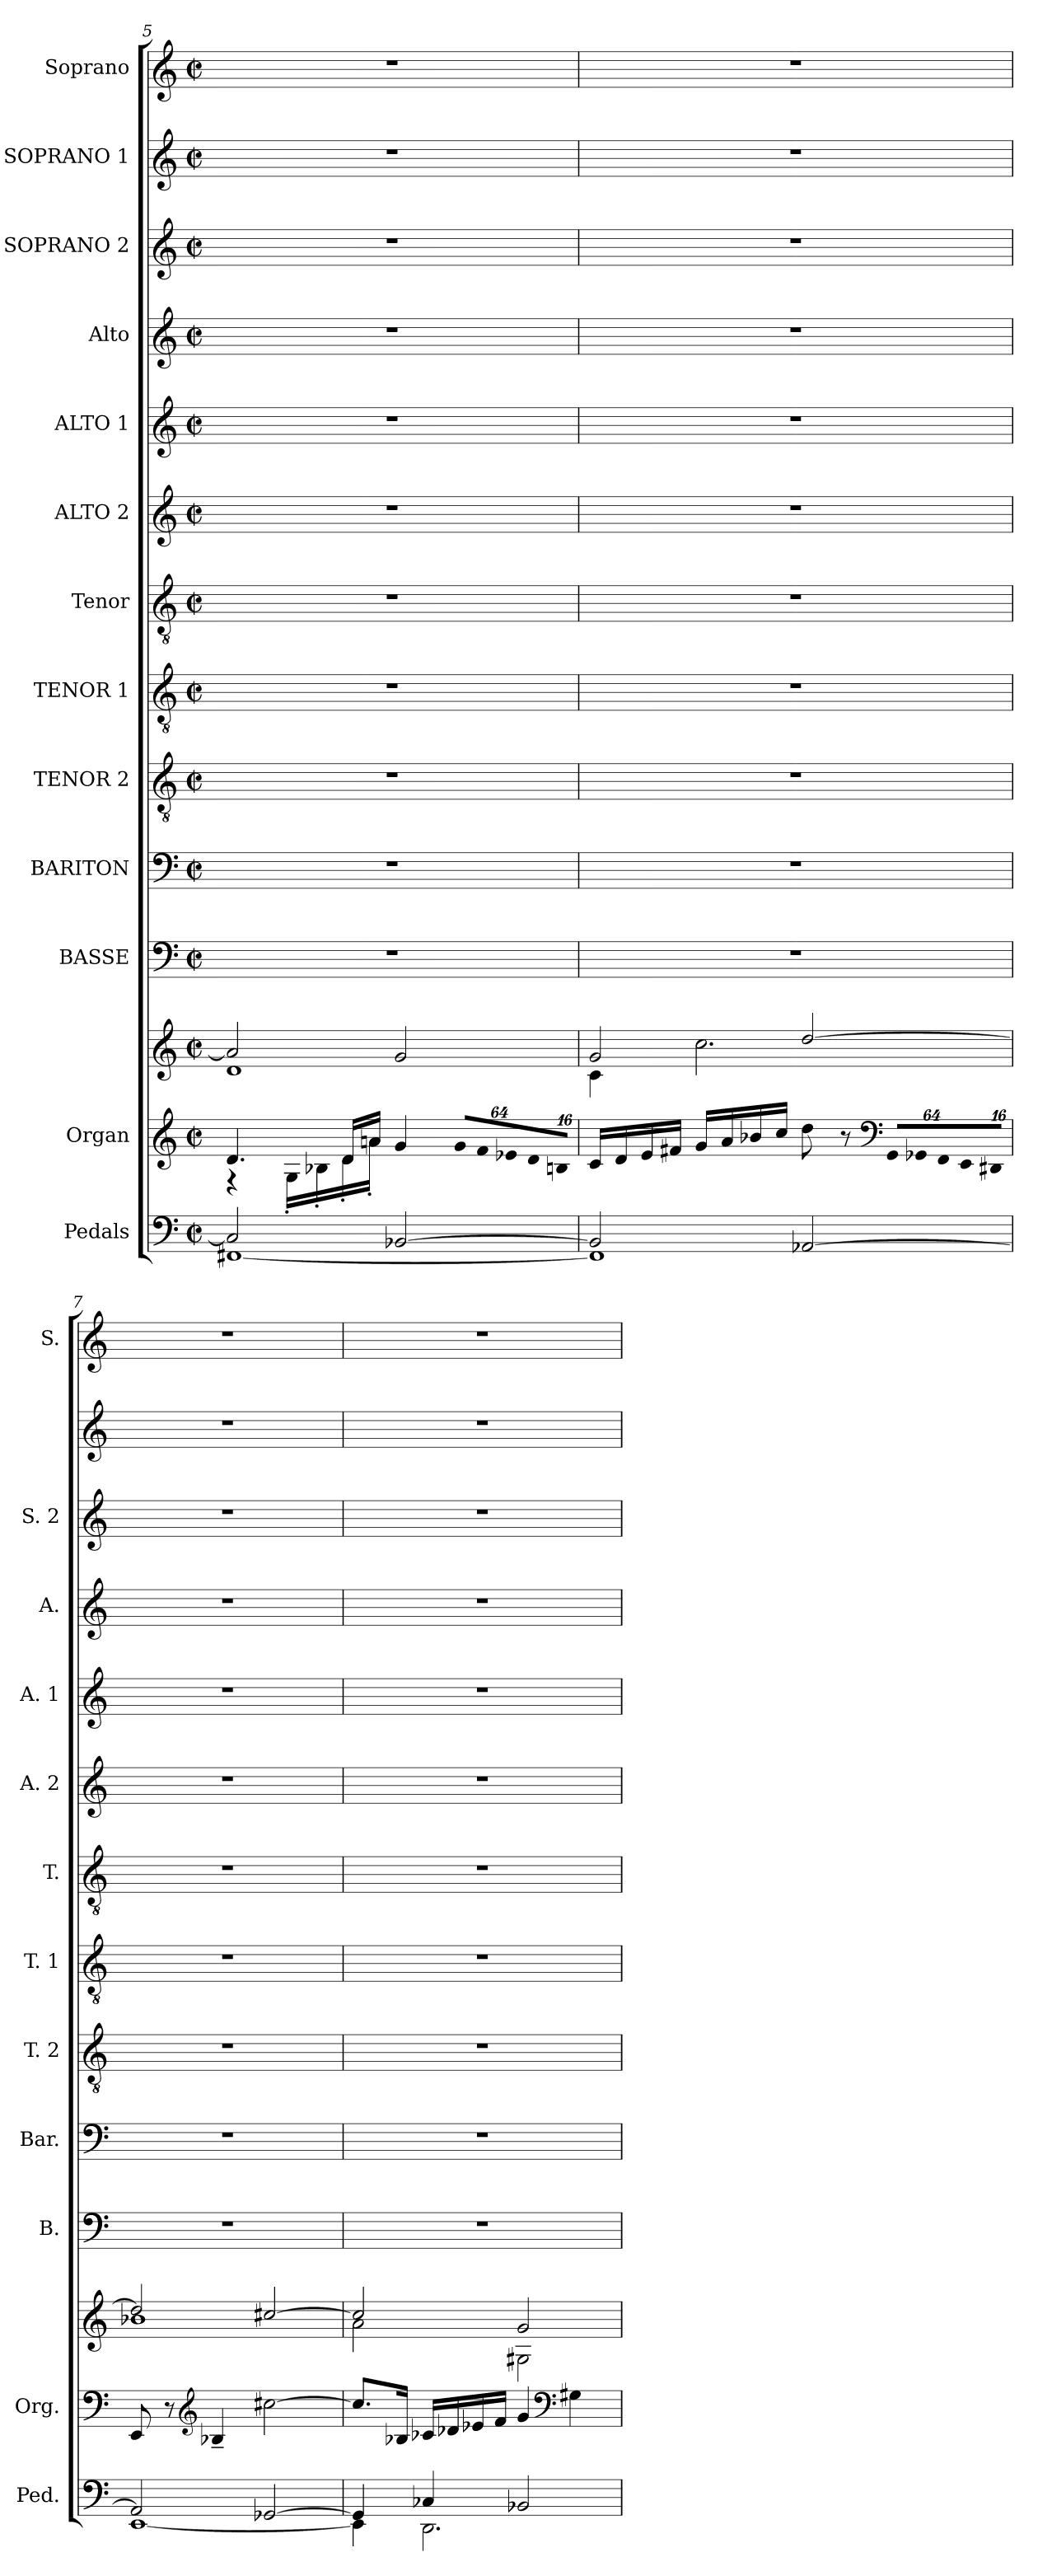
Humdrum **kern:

**kern	**kern	**kern	**kern	**kern	**kern	**kern	**kern	**kern	**kern	**kern	**kern	**kern	**kern
*part13	*part12	*part12	*part11	*part10	*part9	*part8	*part7	*part6	*part5	*part4	*part3	*part2	*part1
*staff14	*staff13	*staff12	*staff11	*staff10	*staff9	*staff8	*staff7	*staff6	*staff5	*staff4	*staff3	*staff2	*staff1
*I"Pedals	*I"Organ	*	*I"BASSE	*I"BARITON	*I"TENOR 2	*I"TENOR 1	*I"Tenor	*I"ALTO 2	*I"ALTO 1	*I"Alto	*I"SOPRANO 2	*I"SOPRANO 1	*I"Soprano
*I'Ped.	*I'Org.	*	*I'B.	*I'Bar.	*I'T. 2	*I'T. 1	*I'T.	*I'A. 2	*I'A. 1	*I'A.	*I'S. 2	*	*I'S.
!!LO:LB:g=z
*clefF4	*clefG2	*clefG2	*clefF4	*clefF4	*clefGv2	*clefGv2	*clefGv2	*clefG2	*clefG2	*clefG2	*clefG2	*clefG2	*clefG2
*	*	*	*	*	*ITrd7c12	*ITrd7c12	*ITrd7c12	*	*	*	*	*	*
*k[]	*k[]	*k[]	*k[]	*k[]	*k[]	*k[]	*k[]	*k[]	*k[]	*k[]	*k[]	*k[]	*k[]
*M2/2	*M2/2	*M2/2	*M2/2	*M2/2	*M2/2	*M2/2	*M2/2	*M2/2	*M2/2	*M2/2	*M2/2	*M2/2	*M2/2
*met(c|)	*met(c|)	*met(c|)	*met(c|)	*met(c|)	*met(c|)	*met(c|)	*met(c|)	*met(c|)	*met(c|)	*met(c|)	*met(c|)	*met(c|)	*met(c|)
=5	=5	=5	=5	=5	=5	=5	=5	=5	=5	=5	=5	=5	=5
*^	*^	*^	*	*	*	*	*	*	*	*	*	*	*
2Ci/]	[<1FF#Xi	4.di/	4r	2a-i/]	1di	1r	1r	1r	1r	1r	1r	1r	1r	1r	1r	1r
.	.	.	16G'i\LL	.	.	.	.	.	.	.	.	.	.	.	.	.
.	.	.	16B-X'i\	.	.	.	.	.	.	.	.	.	.	.	.	.
.	.	16di/LL	16d'i\	.	.	.	.	.	.	.	.	.	.	.	.	.
.	.	16ani/JJ	16a'i\JJ	.	.	.	.	.	.	.	.	.	.	.	.	.
[>2BB-Xi/	.	4gi/	2ryy	2gi/	.	.	.	.	.	.	.	.	.	.	.	.
*	*	*Xbrackettup	*	*	*	*	*	*	*	*	*	*	*	*	*	*
!	!	!LO:N:vis=16	!	!	!	!	!	!	!	!	!	!	!	!	!	!
.	.	1024%51gi/LL	.	.	.	.	.	.	.	.	.	.	.	.	.	.
!	!	!LO:N:vis=16	!	!	!	!	!	!	!	!	!	!	!	!	!	!
.	.	1024%51fi/	.	.	.	.	.	.	.	.	.	.	.	.	.	.
!	!	!LO:N:vis=16	!	!	!	!	!	!	!	!	!	!	!	!	!	!
.	.	1024%51e-Xi/	.	.	.	.	.	.	.	.	.	.	.	.	.	.
!	!	!LO:N:vis=16	!	!	!	!	!	!	!	!	!	!	!	!	!	!
.	.	1024%51di/	.	.	.	.	.	.	.	.	.	.	.	.	.	.
!	!	!LO:N:vis=16	!	!	!	!	!	!	!	!	!	!	!	!	!	!
.	.	256%13Bni/JJ	.	.	.	.	.	.	.	.	.	.	.	.	.	.
*	*	*v	*v	*	*	*	*	*	*	*	*	*	*	*	*	*
=6	=6	=6	=6	=6	=6	=6	=6	=6	=6	=6	=6	=6	=6	=6	=6
2BB-i/]	1FF#i]	16ci/LL	2gi/	4ci\	1r	1r	1r	1r	1r	1r	1r	1r	1r	1r	1r
.	.	16di/	.	.	.	.	.	.	.	.	.	.	.	.	.
.	.	16ei/	.	.	.	.	.	.	.	.	.	.	.	.	.
.	.	16f#Xi/JJ	.	.	.	.	.	.	.	.	.	.	.	.	.
.	.	16gi/LL	.	2.cci\	.	.	.	.	.	.	.	.	.	.	.
.	.	16ai/	.	.	.	.	.	.	.	.	.	.	.	.	.
.	.	16b-Xi/	.	.	.	.	.	.	.	.	.	.	.	.	.
.	.	16cci/JJ	.	.	.	.	.	.	.	.	.	.	.	.	.
[>2AA-Xi/	.	8ddi\	[>2ddi/	.	.	.	.	.	.	.	.	.	.	.	.
.	.	8r	.	.	.	.	.	.	.	.	.	.	.	.	.
*	*	*clefF4	*	*	*	*	*	*	*	*	*	*	*	*	*
!	!	!LO:N:vis=16	!	!	!	!	!	!	!	!	!	!	!	!	!
.	.	1024%51GGi/LL	.	.	.	.	.	.	.	.	.	.	.	.	.
!	!	!LO:N:vis=16	!	!	!	!	!	!	!	!	!	!	!	!	!
.	.	1024%51GG-Xi/	.	.	.	.	.	.	.	.	.	.	.	.	.
!	!	!LO:N:vis=16	!	!	!	!	!	!	!	!	!	!	!	!	!
.	.	1024%51FFi/	.	.	.	.	.	.	.	.	.	.	.	.	.
!	!	!LO:N:vis=16	!	!	!	!	!	!	!	!	!	!	!	!	!
.	.	1024%51EEi/	.	.	.	.	.	.	.	.	.	.	.	.	.
!	!	!LO:N:vis=16	!	!	!	!	!	!	!	!	!	!	!	!	!
.	.	256%13DD#Xi/JJ	.	.	.	.	.	.	.	.	.	.	.	.	.
=7	=7	=7	=7	=7	=7	=7	=7	=7	=7	=7	=7	=7	=7	=7	=7
2AA-i/]	[<1EEi	8EEi/	2ddi/]	1b-Xi	1r	1r	1r	1r	1r	1r	1r	1r	1r	1r	1r
.	.	8r	.	.	.	.	.	.	.	.	.	.	.	.	.
*	*	*clefG2	*	*	*	*	*	*	*	*	*	*	*	*	*
.	.	4B-X~i/	.	.	.	.	.	.	.	.	.	.	.	.	.
[>2GG-Xi/	.	[>2cc#Xi\	[>2cc#Xi/	.	.	.	.	.	.	.	.	.	.	.	.
=8	=8	=8	=8	=8	=8	=8	=8	=8	=8	=8	=8	=8	=8	=8	=8
4GG-i/]	4EEi\]	8.cc#i/L]	2cc#i/]	2ai\	1r	1r	1r	1r	1r	1r	1r	1r	1r	1r	1r
.	.	16B-Xi/Jk	.	.	.	.	.	.	.	.	.	.	.	.	.
4C-Xi/	2.DDi\	16c-Xi/LL	.	.	.	.	.	.	.	.	.	.	.	.	.
.	.	16d-Xi/	.	.	.	.	.	.	.	.	.	.	.	.	.
.	.	16e-Xi/	.	.	.	.	.	.	.	.	.	.	.	.	.
.	.	16fi/JJ	.	.	.	.	.	.	.	.	.	.	.	.	.
2BB-Xi/	.	4gi/	2gi/	2G#Xi\	.	.	.	.	.	.	.	.	.	.	.
*	*	*clefF4	*	*	*	*	*	*	*	*	*	*	*	*	*
.	.	4G#Xi\	.	.	.	.	.	.	.	.	.	.	.	.	.
*v	*v	*	*v	*v	*	*	*	*	*	*	*	*	*	*	*
=	=	=	=	=	=	=	=	=	=	=	=	=	=
*-	*-	*-	*-	*-	*-	*-	*-	*-	*-	*-	*-	*-	*-
